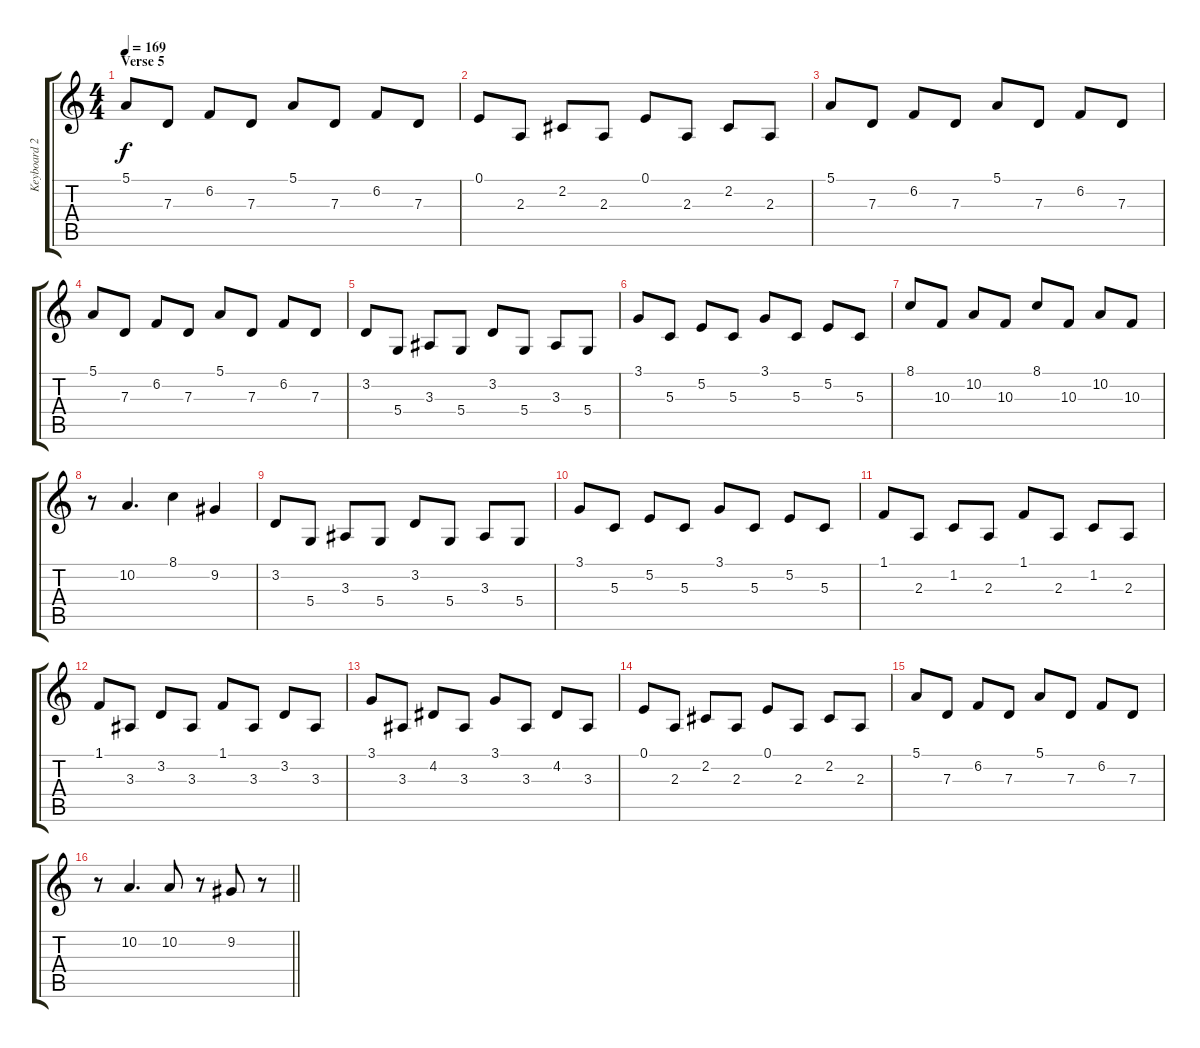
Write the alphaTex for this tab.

\track ("Keyboard 2" "Keyboard 2") {instrument fx4atmosphere}
\staff {score tabs}
\tuning (E4 B3 G3 D3 A2 E2) {hide}
\ts (4 4)
\section ("" "Verse 5")
\tempo 169
\clef g2
\ks c
5.1.8{dy f} 7.3.8 6.2.8 7.3.8 5.1.8 7.3.8 6.2.8 7.3.8 |
0.1.8 2.3.8 2.2.8 2.3.8 0.1.8 2.3.8 2.2.8 2.3.8 |
5.1.8 7.3.8 6.2.8 7.3.8 5.1.8 7.3.8 6.2.8 7.3.8 |
5.1.8 7.3.8 6.2.8 7.3.8 5.1.8 7.3.8 6.2.8 7.3.8 |
3.2.8 5.4.8 3.3.8 5.4.8 3.2.8 5.4.8 3.3.8 5.4.8 |
3.1.8 5.3.8 5.2.8 5.3.8 3.1.8 5.3.8 5.2.8 5.3.8 |
8.1.8 10.3.8 10.2.8 10.3.8 8.1.8 10.3.8 10.2.8 10.3.8 |
r.8 10.2.4{d} 8.1.4 9.2.4 |
3.2.8 5.4.8 3.3.8 5.4.8 3.2.8 5.4.8 3.3.8 5.4.8 |
3.1.8 5.3.8 5.2.8 5.3.8 3.1.8 5.3.8 5.2.8 5.3.8 |
1.1.8 2.3.8 1.2.8 2.3.8 1.1.8 2.3.8 1.2.8 2.3.8 |
1.1.8 3.3.8 3.2.8 3.3.8 1.1.8 3.3.8 3.2.8 3.3.8 |
3.1.8 3.3.8 4.2.8 3.3.8 3.1.8 3.3.8 4.2.8 3.3.8 |
0.1.8 2.3.8 2.2.8 2.3.8 0.1.8 2.3.8 2.2.8 2.3.8 |
5.1.8 7.3.8 6.2.8 7.3.8 5.1.8 7.3.8 6.2.8 7.3.8 |
\barLineRight lightlight
r.8 10.2.4{d} 10.2.8 r.8 9.2.8 r.8
